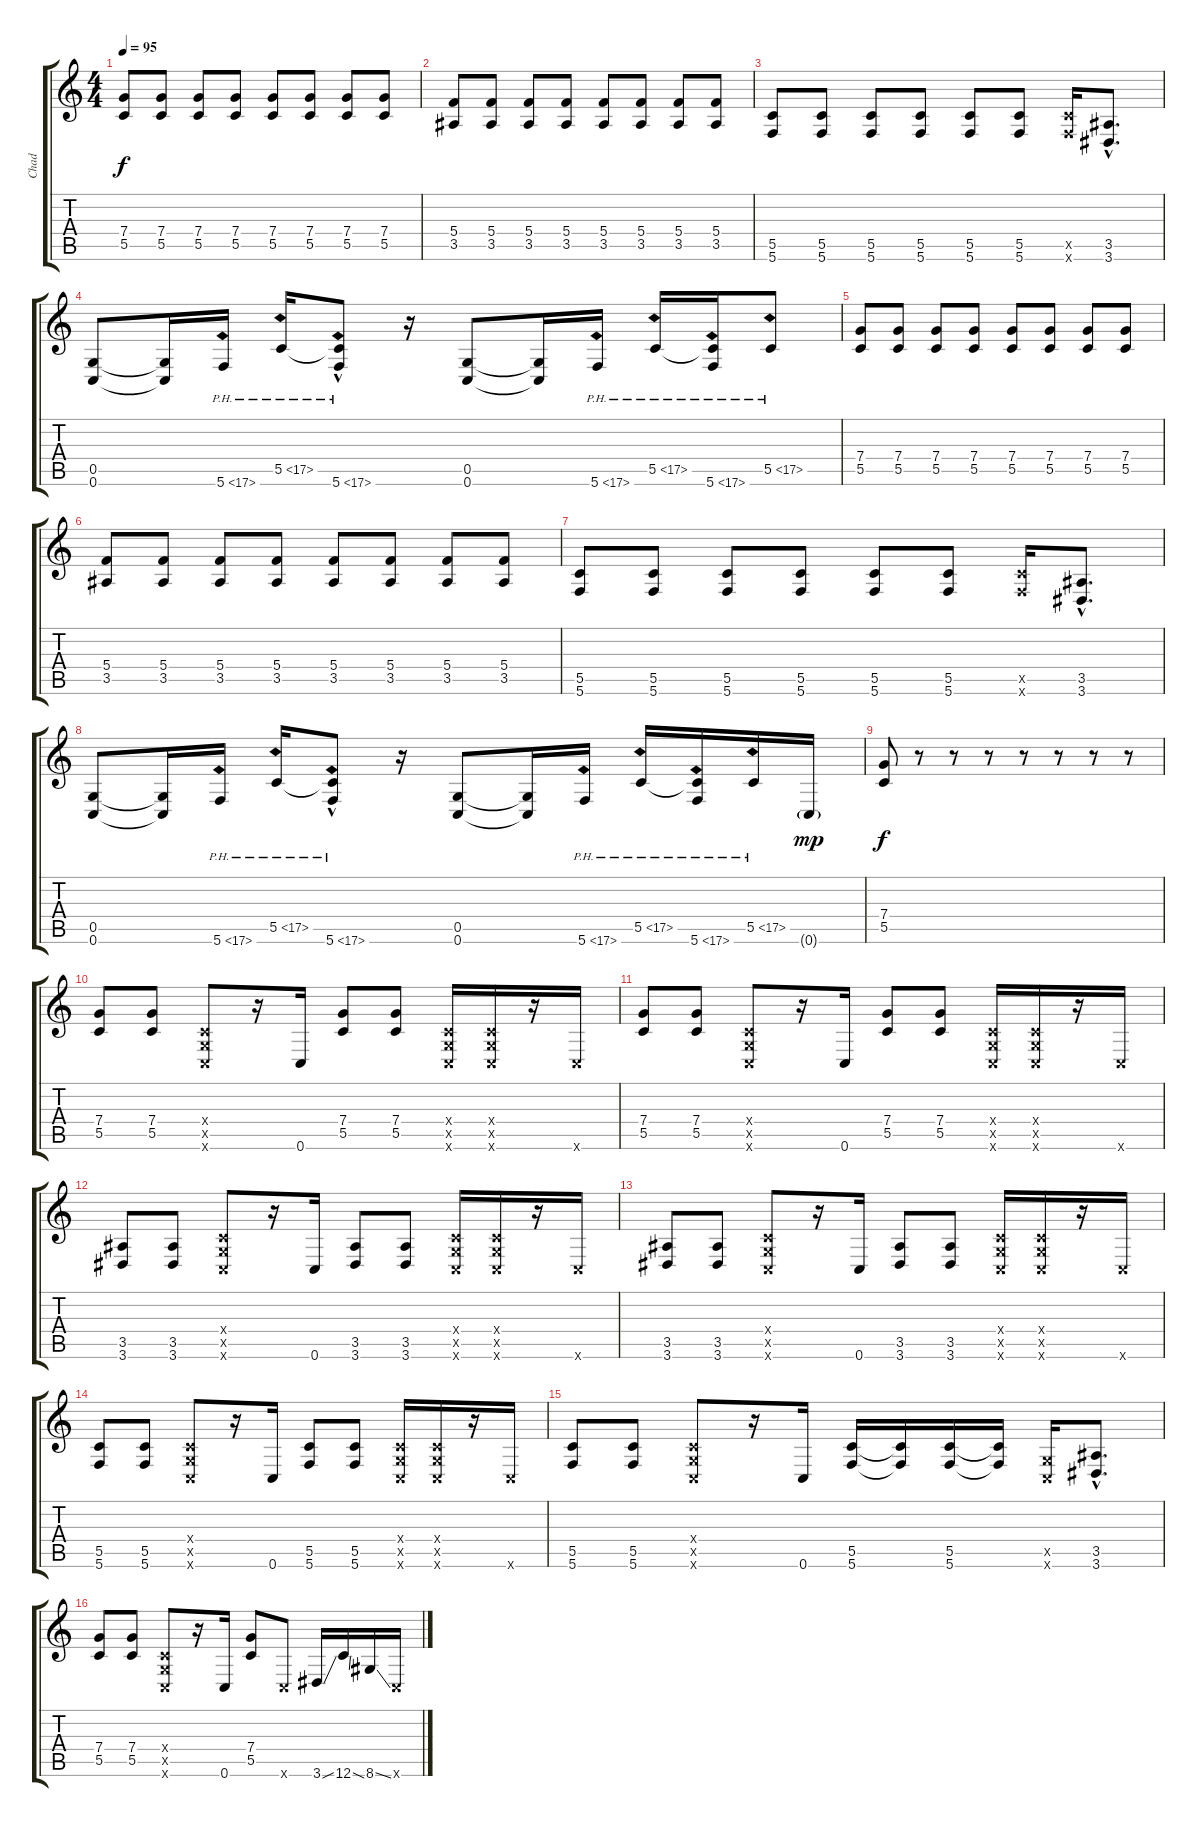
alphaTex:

\track ("Chad" "Chad") {instrument distortionguitar}
\staff {score tabs}
\tuning (D4 A3 F3 C3 G2 C2) {hide}
\ts (4 4)
\tempo 95
\clef g2
\ks c
(7.4 5.5).8{dy f instrument distortionguitar} (7.4 5.5).8 (7.4 5.5).8 (7.4 5.5).8 (7.4 5.5).8 (7.4 5.5).8 (7.4 5.5).8 (7.4 5.5).8 |
(5.4 3.5).8 (5.4 3.5).8 (5.4 3.5).8 (5.4 3.5).8 (5.4 3.5).8 (5.4 3.5).8 (5.4 3.5).8 (5.4 3.5).8 |
(5.5 5.6).8 (5.5 5.6).8 (5.5 5.6).8 (5.5 5.6).8 (5.5 5.6).8 (5.5 5.6).8 (5.5{x} 5.6{x}).16 (3.5{hac} 3.6{hac}).8{d} |
(0.5 0.6).8 (0.5{t} 0.6{t}).16 5.6{ph 12}.16{instrument guitarharmonics} 5.5{ph 12}.16 (5.5{t} 5.6{ph 12 hac}).8 r.16 (0.5 0.6).8{instrument distortionguitar} (0.5{t} 0.6{t}).16 5.6{ph 12}.16{instrument guitarharmonics} 5.5{ph 12}.16 (5.5{t} 5.6{ph 12}).16 5.5{ph 12}.8 |
(7.4 5.5).8{instrument distortionguitar} (7.4 5.5).8 (7.4 5.5).8 (7.4 5.5).8 (7.4 5.5).8 (7.4 5.5).8 (7.4 5.5).8 (7.4 5.5).8 |
(5.4 3.5).8 (5.4 3.5).8 (5.4 3.5).8 (5.4 3.5).8 (5.4 3.5).8 (5.4 3.5).8 (5.4 3.5).8 (5.4 3.5).8 |
(5.5 5.6).8 (5.5 5.6).8 (5.5 5.6).8 (5.5 5.6).8 (5.5 5.6).8 (5.5 5.6).8 (5.5{x} 5.6{x}).16 (3.5{hac} 3.6{hac}).8{d} |
(0.5 0.6).8 (0.5{t} 0.6{t}).16 5.6{ph 12}.16{instrument guitarharmonics} 5.5{ph 12}.16 (5.5{t} 5.6{ph 12 hac}).8 r.16 (0.5 0.6).8{instrument distortionguitar} (0.5{t} 0.6{t}).16 5.6{ph 12}.16{instrument guitarharmonics} 5.5{ph 12}.16 (5.5{t} 5.6{ph 12}).16 5.5{ph 12}.16 0.6{g}.16{dy mp volume 16 instrument distortionguitar} |
(7.4 5.5).8{dy f} r.8 r.8 r.8 r.8 r.8 r.8 r.8 |
(7.4 5.5).8 (7.4 5.5).8 (0.4{x} 0.5{x} 0.6{x}).8 r.16 0.6.16 (7.4 5.5).8 (7.4 5.5).8 (0.4{x} 0.5{x} 0.6{x}).16 (0.4{x} 0.5{x} 0.6{x}).16 r.16 0.6{x}.16 |
(7.4 5.5).8 (7.4 5.5).8 (0.4{x} 0.5{x} 0.6{x}).8 r.16 0.6.16 (7.4 5.5).8 (7.4 5.5).8 (0.4{x} 0.5{x} 0.6{x}).16 (0.4{x} 0.5{x} 0.6{x}).16 r.16 0.6{x}.16 |
(3.5 3.6).8 (3.5 3.6).8 (0.4{x} 0.5{x} 0.6{x}).8 r.16 0.6.16 (3.5 3.6).8 (3.5 3.6).8 (0.4{x} 0.5{x} 0.6{x}).16 (0.4{x} 0.5{x} 0.6{x}).16 r.16 0.6{x}.16 |
(3.5 3.6).8 (3.5 3.6).8 (0.4{x} 0.5{x} 0.6{x}).8 r.16 0.6.16 (3.5 3.6).8 (3.5 3.6).8 (0.4{x} 0.5{x} 0.6{x}).16 (0.4{x} 0.5{x} 0.6{x}).16 r.16 0.6{x}.16 |
(5.5 5.6).8 (5.5 5.6).8 (0.4{x} 0.5{x} 0.6{x}).8 r.16 0.6.16 (5.5 5.6).8 (5.5 5.6).8 (0.4{x} 0.5{x} 0.6{x}).16 (0.4{x} 0.5{x} 0.6{x}).16 r.16 0.6{x}.16 |
(5.5 5.6).8 (5.5 5.6).8 (0.4{x} 0.5{x} 0.6{x}).8 r.16 0.6.16 (5.5 5.6).16 (5.5{t} 5.6{t}).16 (5.5 5.6).16 (5.5{t} 5.6{t}).16 (0.5{x} 0.6{x}).16 (3.5{hac} 3.6{hac}).8{d} |
(7.4 5.5).8 (7.4 5.5).8 (0.4{x} 0.5{x} 0.6{x}).8 r.16 0.6.16 (7.4 5.5).8 0.6{x}.8 3.6{ss}.16 12.6{ss}.16 8.6{ss}.16 0.6{x}.16
